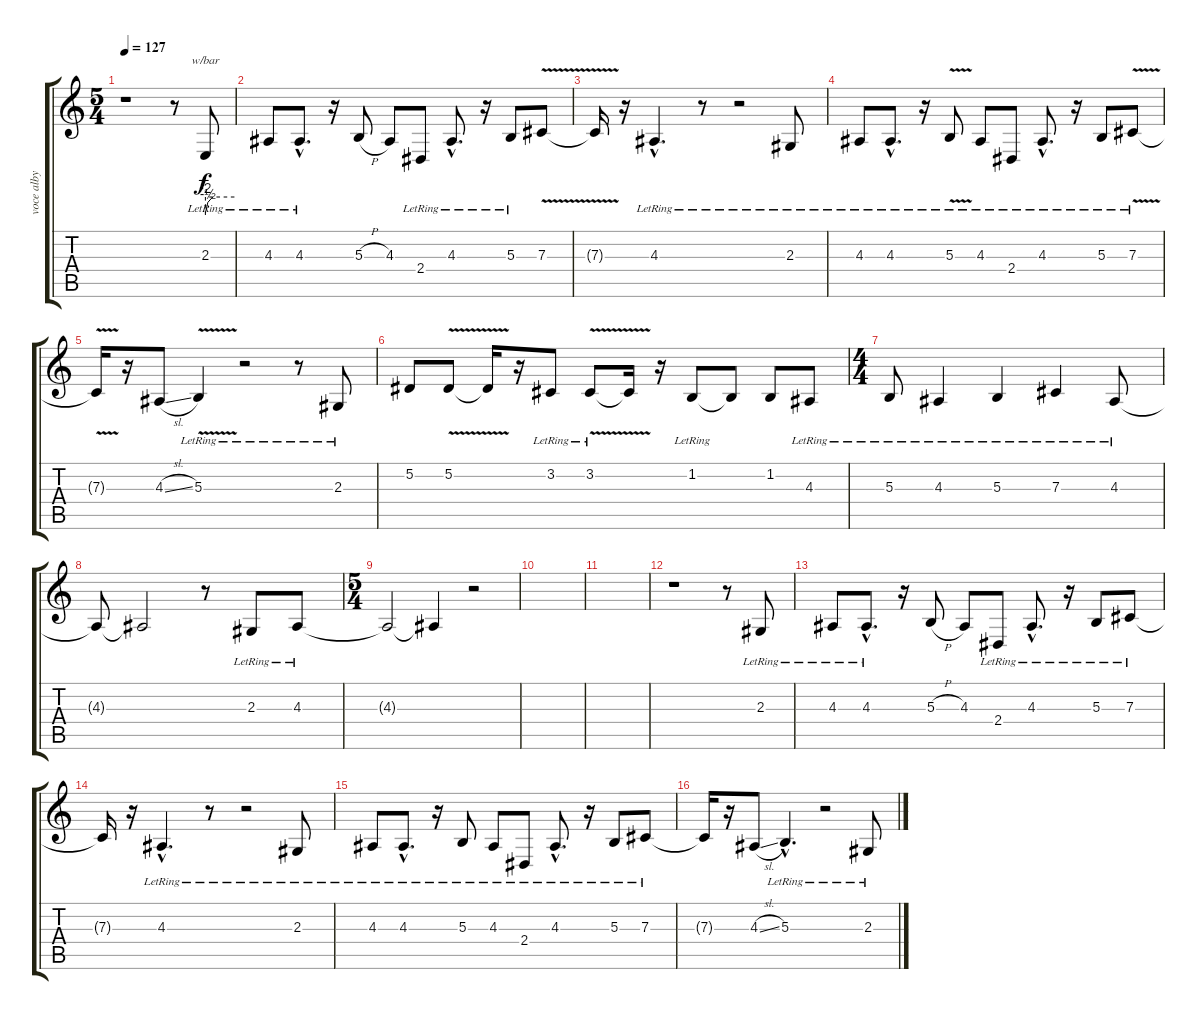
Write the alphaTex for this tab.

\track ("voce alby" "voce alby") {instrument flute}
\staff {score tabs}
\tuning (Eb4 Bb3 Gb3 Db3 Ab2 Eb2) {hide}
\ts (5 4)
\tempo 127
\clef g2
\ks c
r.1{dy f balance 3 instrument flute} r.8 2.3{lr}.8{tbe (custom default 0 -8 5 -2 15 0 60 0)} |
4.3{lr}.8 4.3{hac lr}.8{d} r.16 5.3{h}.8 4.3.8 2.4{lr}.8 4.3{hac lr}.8{d} r.16 5.3{lr}.8 7.3{v}.8 |
7.3{t}.16 r.16 4.3{hac lr}.4{d} r.8 r.2 2.3{lr}.8 |
4.3{lr}.8 4.3{hac lr}.8{d} r.16 5.3{v lr}.8 4.3{lr}.8 2.4{lr}.8 4.3{hac lr}.8{d} r.16 5.3{lr}.8 7.3{v lr}.8 |
7.3{t}.16 r.16 4.3{sl}.8 5.3{v lr}.4 r.2 r.8 2.3{lr}.8 |
5.2.8 5.2{v}.8 5.2{t}.16 r.16 3.2{lr}.8 3.2{v lr}.8 3.2{t}.16 r.16 1.2{lr}.8 1.2{t}.8 1.2.8 4.3{lr}.8 |
\ts (4 4)
5.3{lr}.8 4.3{lr}.4 5.3{lr}.4 7.3{lr}.4 4.3{lr}.8 |
4.3{t}.8 4.3{t}.2 r.8 2.3{lr}.8 4.3{lr}.8 |
\ts (5 4)
4.3{t}.2 4.3{t}.4 r.2 |
|
|
r.1{balance 8} r.8 2.3{lr}.8 |
4.3{lr}.8 4.3{hac lr}.8{d} r.16 5.3{h}.8 4.3.8 2.4{lr}.8 4.3{hac lr}.8{d} r.16 5.3{lr}.8 7.3{lr}.8 |
7.3{t}.16 r.16 4.3{hac lr}.4{d} r.8 r.2 2.3{lr}.8 |
4.3{lr}.8 4.3{hac lr}.8{d} r.16 5.3{lr}.8 4.3{lr}.8 2.4{lr}.8 4.3{hac lr}.8{d} r.16 5.3{lr}.8 7.3{lr}.8 |
7.3{t}.16 r.16 4.3{sl}.8 5.3{hac lr}.4{d} r.2 2.3{lr}.8
